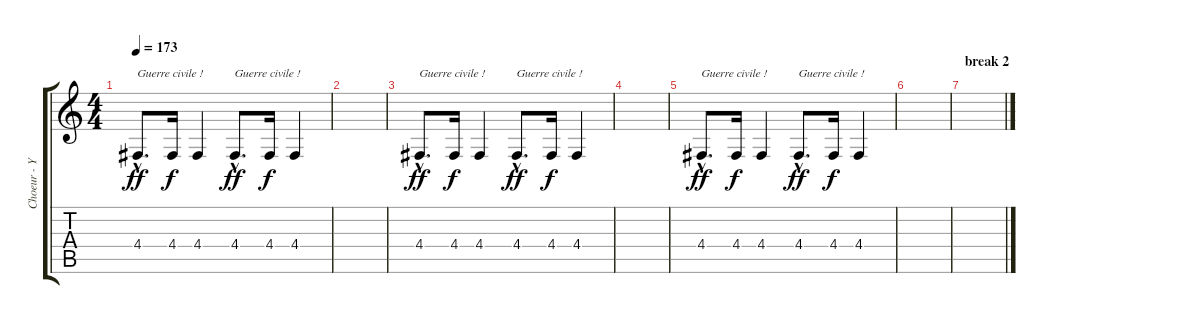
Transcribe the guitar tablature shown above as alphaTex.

\track ("Choeur - Yann" "Choeur - Y") {instrument voiceoohs}
\staff {score tabs}
\tuning (E4 B3 G3 D3 A2 E2) {hide}
\ts (4 4)
\tempo 173
\clef g2
\ks c
4.4{hac}.8{d txt "Guerre civile !" dy ff} 4.4.16{dy f} 4.4.4 4.4{hac}.8{d txt "Guerre civile !" dy ff} 4.4.16{dy f} 4.4.4 |
|
4.4{hac}.8{d txt "Guerre civile !" dy ff} 4.4.16{dy f} 4.4.4 4.4{hac}.8{d txt "Guerre civile !" dy ff} 4.4.16{dy f} 4.4.4 |
|
4.4{hac}.8{d txt "Guerre civile !" dy ff} 4.4.16{dy f} 4.4.4 4.4{hac}.8{d txt "Guerre civile !" dy ff} 4.4.16{dy f} 4.4.4 |
|
\section ("" "break 2")
